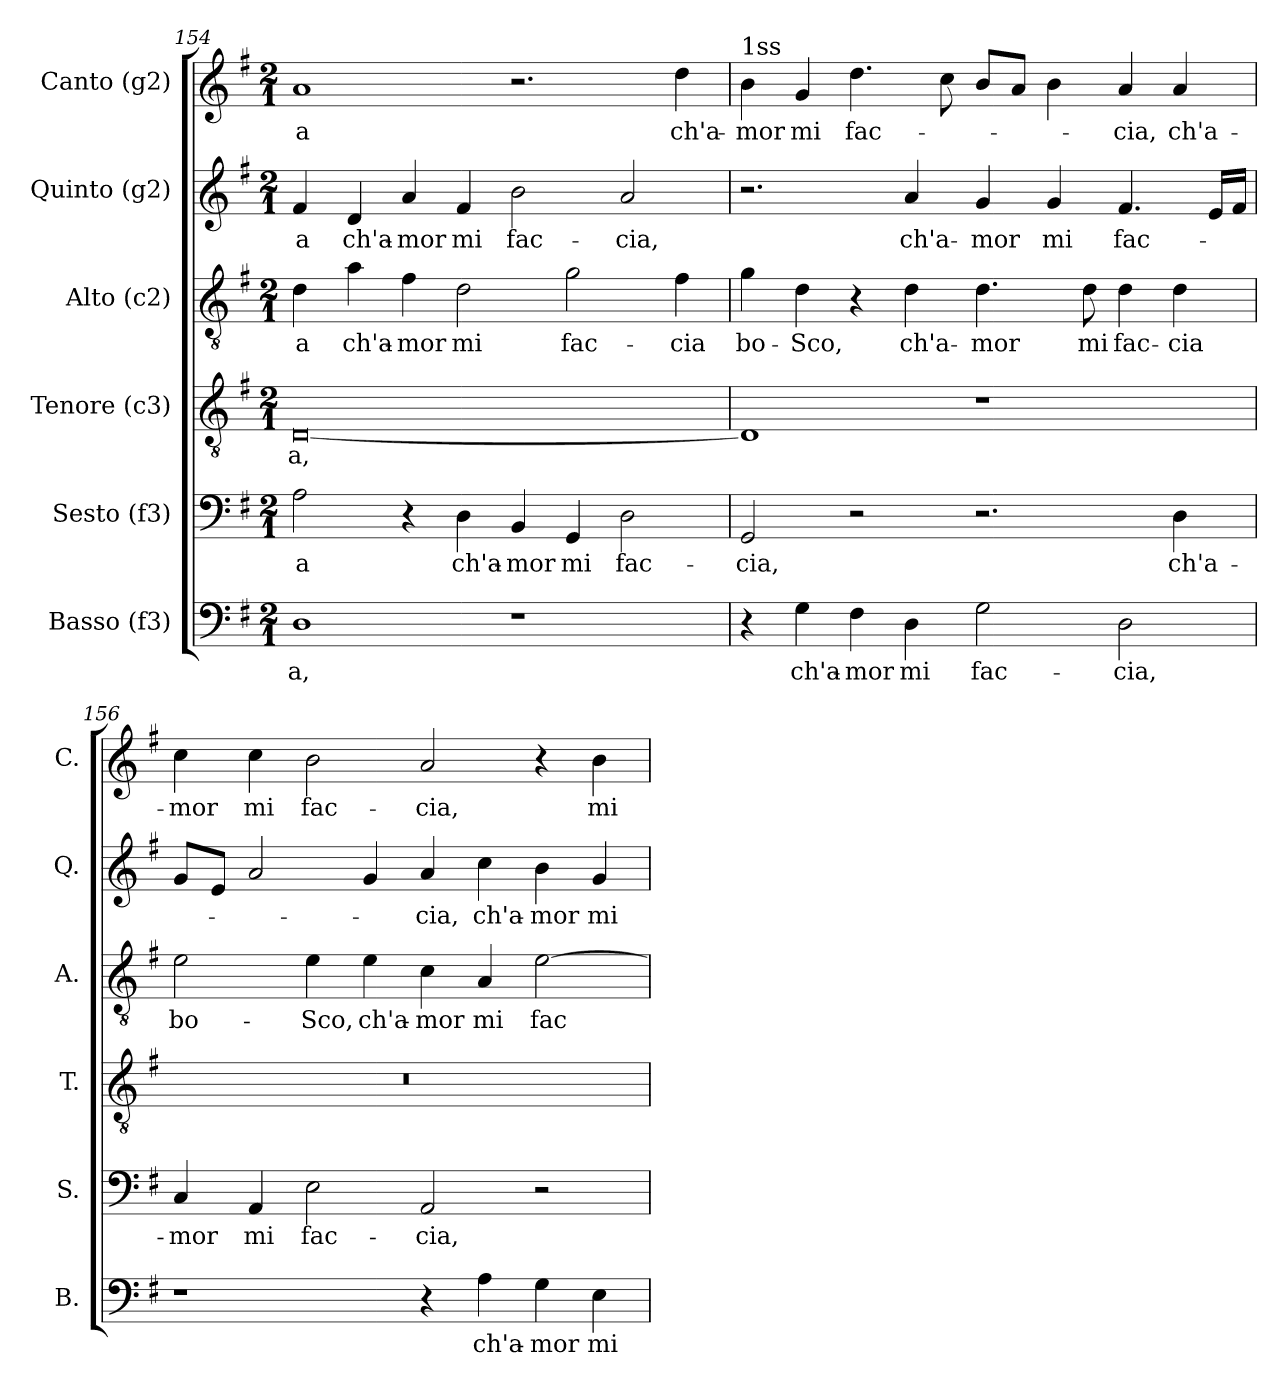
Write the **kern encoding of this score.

**kern	**text	**kern	**text	**kern	**text	**kern	**text	**kern	**text	**kern	**text
*part6	*part6	*part5	*part5	*part4	*part4	*part3	*part3	*part2	*part2	*part1	*part1
*staff6	*staff6	*staff5	*staff5	*staff4	*staff4	*staff3	*staff3	*staff2	*staff2	*staff1	*staff1
*I"Basso (f3)	*	*I"Sesto (f3)	*	*I"Tenore (c3)	*	*I"Alto (c2)	*	*I"Quinto (g2)	*	*I"Canto (g2)	*
*I'B.	*	*I'S.	*	*I'T.	*	*I'A.	*	*I'Q.	*	*I'C.	*
*clefF4	*	*clefF4	*	*clefGv2	*	*clefGv2	*	*clefG2	*	*clefG2	*
*k[f#]	*	*k[f#]	*	*k[f#]	*	*k[f#]	*	*k[f#]	*	*k[f#]	*
*G:	*	*G:	*	*G:	*	*G:	*	*G:	*	*G:	*
*M2/1	*	*M2/1	*	*M2/1	*	*M2/1	*	*M2/1	*	*M2/1	*
=154	=154	=154	=154	=154	=154	=154	=154	=154	=154	=154	=154
!	!LO:LY:b:cj	!	!LO:LY:b:cj	!	!LO:LY:b:rj	!	!LO:LY:b:cj	!	!LO:LY:b:cj	!	!LO:LY:b:cj
1D	-a,	2A\	-a	[>0D	-a,	4d\	-a	4f#/	-a	1a	-a
!	!	!	!	!	!	!	!LO:LY:b	!	!LO:LY:b	!	!
.	.	.	.	.	.	4a\	ch'a-	4d/	ch'a-	.	.
!	!	!	!	!	!	!	!LO:LY:b:rj	!	!LO:LY:b:rj	!	!
.	.	4r	.	.	.	4f#\	-mor	4a/	-mor	.	.
!	!	!	!LO:LY:b	!	!	!	!LO:LY:b:cj	!	!LO:LY:b:cj	!	!
.	.	4D\	ch'a-	.	.	2d\	mi	4f#/	mi	.	.
!	!	!	!LO:LY:b:rj	!	!	!	!	!	!LO:LY:b:cj	!	!
1r	.	4BB/	-mor	.	.	.	.	2b\	fac-	2.r	.
!	!	!	!LO:LY:b:cj	!	!	!	!LO:LY:b:cj	!	!	!	!
.	.	4GG/	mi	.	.	2g\	fac-	.	.	.	.
!	!	!	!LO:LY:b:cj	!	!	!	!	!	!LO:LY:b:cj	!	!
.	.	2D\	fac-	.	.	.	.	2a/	-cia,	.	.
!	!	!	!	!	!	!	!LO:LY:b:cj	!	!	!	!LO:LY:b:cj
.	.	.	.	.	.	4f#\	-cia	.	.	4dd\	ch'a-
!!LO:LB:g=z
=155	=155	=155	=155	=155	=155	=155	=155	=155	=155	=155	=155
!	!	!	!	!	!	!	!	!	!	!LO:TX:a:t=1ss	!
!	!	!	!LO:LY:b:cj	!	!	!	!LO:LY:b:cj	!	!	!	!LO:LY:b:cj
4r	.	2GG/	-cia,	1D]	.	4g\	bo-	2.r	.	4b\	-mor
!	!LO:LY:b	!	!	!	!	!	!LO:LY:b:cj	!	!	!	!LO:LY:b:cj
4G\	ch'a-	.	.	.	.	4d\	-Sco,	.	.	4g/	mi
!	!LO:LY:b:rj	!	!	!	!	!	!	!	!	!	!LO:LY:b
4F#\	-mor	2r	.	.	.	4r	.	.	.	4.dd\	fac-
!	!LO:LY:b:cj	!	!	!	!	!	!LO:LY:b:cj	!	!LO:LY:b:cj	!	!
4D\	mi	.	.	.	.	4d\	ch'a-	4a/	ch'a-	.	.
.	.	.	.	.	.	.	.	.	.	8cc\	.
!	!LO:LY:b:cj	!	!	!	!	!	!LO:LY:b:cj	!	!LO:LY:b:cj	!	!
2G\	fac-	2.r	.	1r	.	4.d\	-mor	4g/	-mor	8b/L	.
.	.	.	.	.	.	.	.	.	.	8a/J	.
!	!	!	!	!	!	!	!	!	!LO:LY:b:cj	!	!
.	.	.	.	.	.	.	.	4g/	mi	4b\	.
!	!	!	!	!	!	!	!LO:LY:b:cj	!	!	!	!
.	.	.	.	.	.	8d\	mi	.	.	.	.
!	!LO:LY:b:cj	!	!	!	!	!	!LO:LY:b:cj	!	!LO:LY:b	!	!LO:LY:b:cj
2D\	-cia,	.	.	.	.	4d\	fac-	4.f#/	fac-	4a/	-cia,
!	!	!	!LO:LY:b:cj	!	!	!	!LO:LY:b:cj	!	!	!	!LO:LY:b:cj
.	.	4D\	ch'a-	.	.	4d\	-cia	.	.	4a/	ch'a-
.	.	.	.	.	.	.	.	16e/L	.	.	.
.	.	.	.	.	.	.	.	16f#/J	.	.	.
=156	=156	=156	=156	=156	=156	=156	=156	=156	=156	=156	=156
!	!	!	!LO:LY:b:cj	!	!	!	!LO:LY:b:cj	!	!	!	!LO:LY:b:cj
1r	.	4C/	-mor	0r	.	2e\	bo-	8g/L	.	4cc\	-mor
.	.	.	.	.	.	.	.	8e/J	.	.	.
!	!	!	!LO:LY:b:cj	!	!	!	!	!	!	!	!LO:LY:b:cj
.	.	4AA/	mi	.	.	.	.	2a/	.	4cc\	mi
!	!	!	!LO:LY:b:cj	!	!	!	!LO:LY:b:cj	!	!	!	!LO:LY:b:cj
.	.	2E\	fac-	.	.	4e\	-Sco,	.	.	2b\	fac-
!	!	!	!	!	!	!	!LO:LY:b	!	!	!	!
.	.	.	.	.	.	4e\	ch'a-	4g/	.	.	.
!	!	!	!LO:LY:b:cj	!	!	!	!LO:LY:b:rj	!	!LO:LY:b:cj	!	!LO:LY:b:cj
4r	.	2AA/	-cia,	.	.	4c\	-mor	4a/	-cia,	2a/	-cia,
!	!LO:LY:b	!	!	!	!	!	!LO:LY:b:cj	!	!LO:LY:b	!	!
4A\	ch'a-	.	.	.	.	4A/	mi	4cc\	ch'a-	.	.
!	!LO:LY:b:rj	!	!	!	!	!	!LO:LY:b	!	!LO:LY:b:rj	!	!
4G\	-mor	2r	.	.	.	[<2e\	fac-	4b\	-mor	4r	.
!	!LO:LY:b:cj	!	!	!	!	!	!	!	!LO:LY:b:cj	!	!LO:LY:b:cj
4E\	mi	.	.	.	.	.	.	4g/	mi-	4b\	mi
=	=	=	=	=	=	=	=	=	=	=	=
*-	*-	*-	*-	*-	*-	*-	*-	*-	*-	*-	*-
